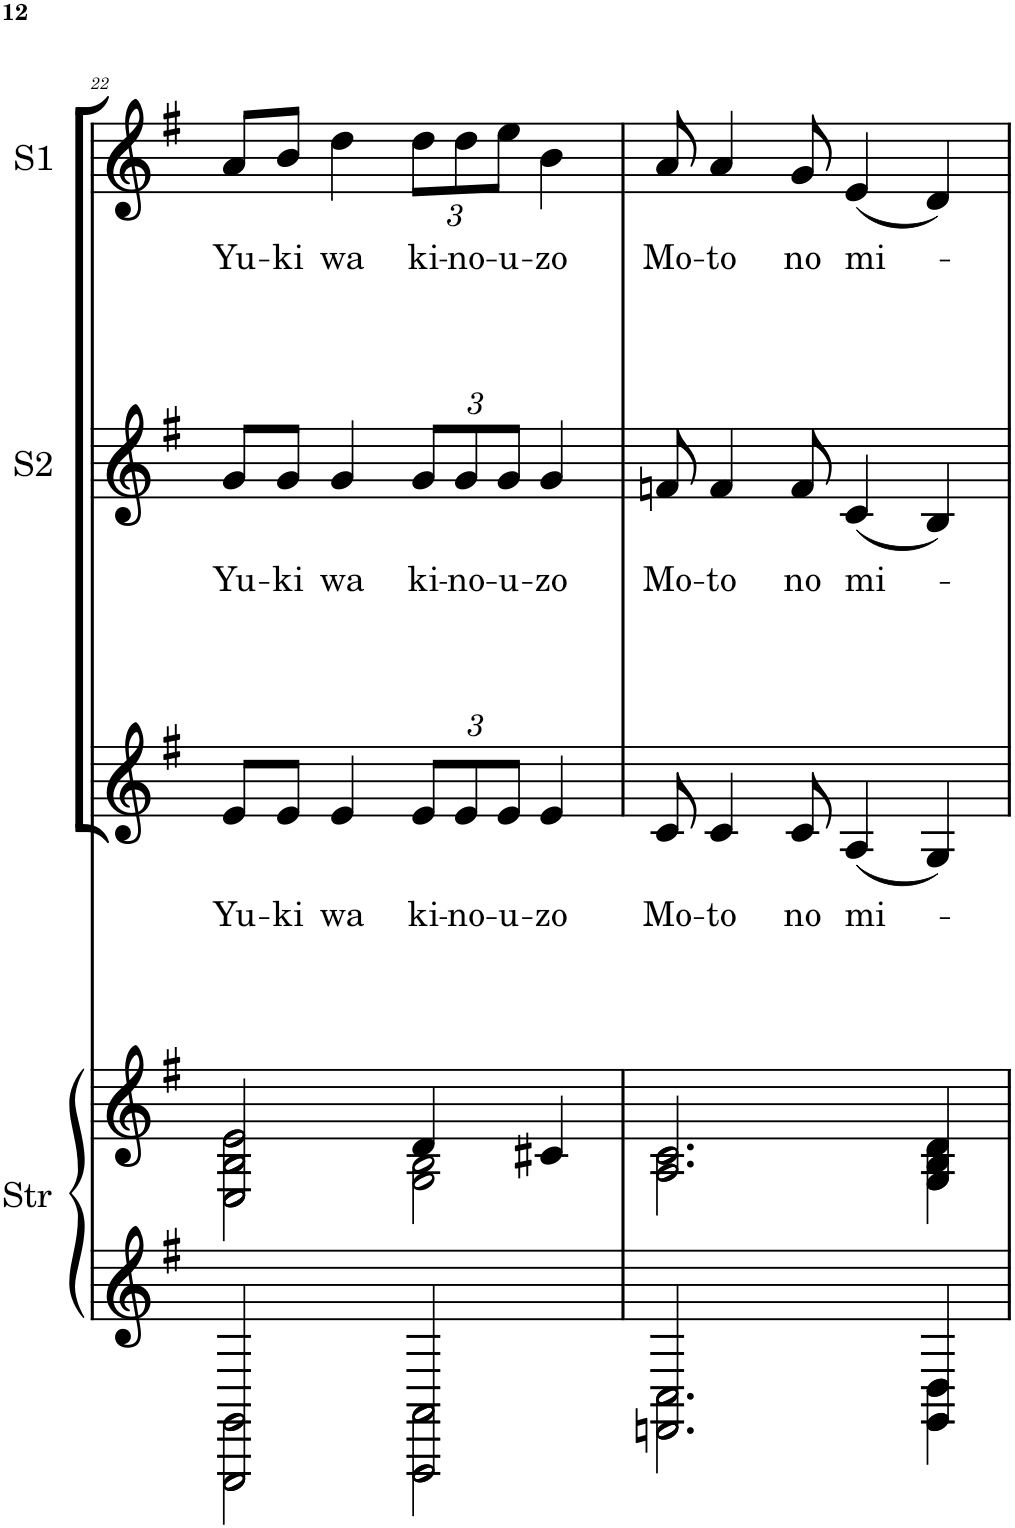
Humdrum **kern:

**kern	**kern	**kern	**text	**kern	**text	**kern	**text
*part4	*part4	*part3	*part3	*part2	*part2	*part1	*part1
*staff5	*staff4	*staff3	*staff3	*staff2	*staff2	*staff1	*staff1
*I"Strings	*	*I"Alto	*	*I"Soprano 2	*	*I"Soprano 1	*
*I'Str	*	*	*	*I'S2	*	*I'S1	*
!!LO:PB:g=z
*clefG2	*clefG2	*clefG2	*	*clefG2	*	*clefG2	*
*k[b-e-a-d-]	*k[b-e-a-d-]	*k[b-e-a-d-]	*	*k[b-e-a-d-]	*	*k[b-e-a-d-]	*
*A-:	*A-:	*A-:	*	*A-:	*	*A-:	*
*M4/4	*M4/4	*M4/4	*	*M4/4	*	*M4/4	*
=22	=22	=22	=22	=22	=22	=22	=22
*^	*^	*	*	*	*	*	*
!	!	!	!	!	!LO:LY:b	!	!LO:LY:b	!	!LO:LY:b
2GGG/ 2GG/	2GGG\ 2GG\	2E/ 2B/ 2e/	2E\ 2B\ 2e\	8en/L	Yu-	8g/L	Yu-	8an/L	Yu-
!	!	!	!	!	!LO:LY:b	!	!LO:LY:b	!	!LO:LY:b
.	.	.	.	8e/J	-ki	8g/J	-ki	8bn/J	-ki
!	!	!	!	!	!LO:LY:b	!	!LO:LY:b	!	!LO:LY:b
.	.	.	.	4e/	wa	4g/	wa	4ddn\	wa
*	*	*	*	*Xbrackettup	*	*	*	*	*
!	!	!	!	!	!LO:LY:b	!	!	!	!
*	*	*	*	*	*	*Xbrackettup	*	*	*
!	!	!	!	!	!	!	!LO:LY:b	!	!
*	*	*	*	*	*	*	*	*Xbrackettup	*
!	!	!	!	!	!	!	!	!	!LO:LY:b
2AAA/ 2AA/	2AAA\ 2AA\	4d/	2G\ 2B\	12e/L	ki-	12g/L	ki-	12dd\L	ki-
!	!	!	!	!	!LO:LY:b	!	!LO:LY:b	!	!LO:LY:b
.	.	.	.	12e/	-no-	12g/	-no-	12dd\	-no-
!	!	!	!	!	!LO:LY:b	!	!LO:LY:b	!	!LO:LY:b
.	.	.	.	12e/J	-u-	12g/J	-u-	12een\J	-u-
!	!	!	!	!	!LO:LY:b	!	!LO:LY:b	!	!LO:LY:b
.	.	4c#X/	.	4e/	-zo	4g/	-zo	4bn\	-zo
=23	=23	=23	=23	=23	=23	=23	=23	=23	=23
!	!	!	!	!	!LO:LY:b	!	!LO:LY:b	!	!LO:LY:b
2.FFn/ 2.C/	2.FF\ 2.C\	2.A/ 2.c/	2.A\ 2.c\	8c/	Mo-	8fn/	Mo-	8an/	Mo-
!	!	!	!	!	!LO:LY:b	!	!LO:LY:b	!	!LO:LY:b
.	.	.	.	4c/	-to	4f/	-to	4a/	-to
!	!	!	!	!	!LO:LY:b	!	!LO:LY:b	!	!LO:LY:b
.	.	.	.	8c/	no	8f/	no	8g/	no
!	!	!	!	!	!LO:LY:b	!	!LO:LY:b	!	!LO:LY:b
.	.	.	.	(<4An/	mi-	(<4c/	mi-	(<4en/	mi-
4GG/ 4D/	4GG\ 4D\	4G/ 4B/ 4d/	4G\ 4B\ 4d\	4G/)	.	4B/)	.	4dn/)	.
*v	*v	*	*	*	*	*	*	*	*
*	*v	*v	*	*	*	*	*	*
=	=	=	=	=	=	=	=
*-	*-	*-	*-	*-	*-	*-	*-
